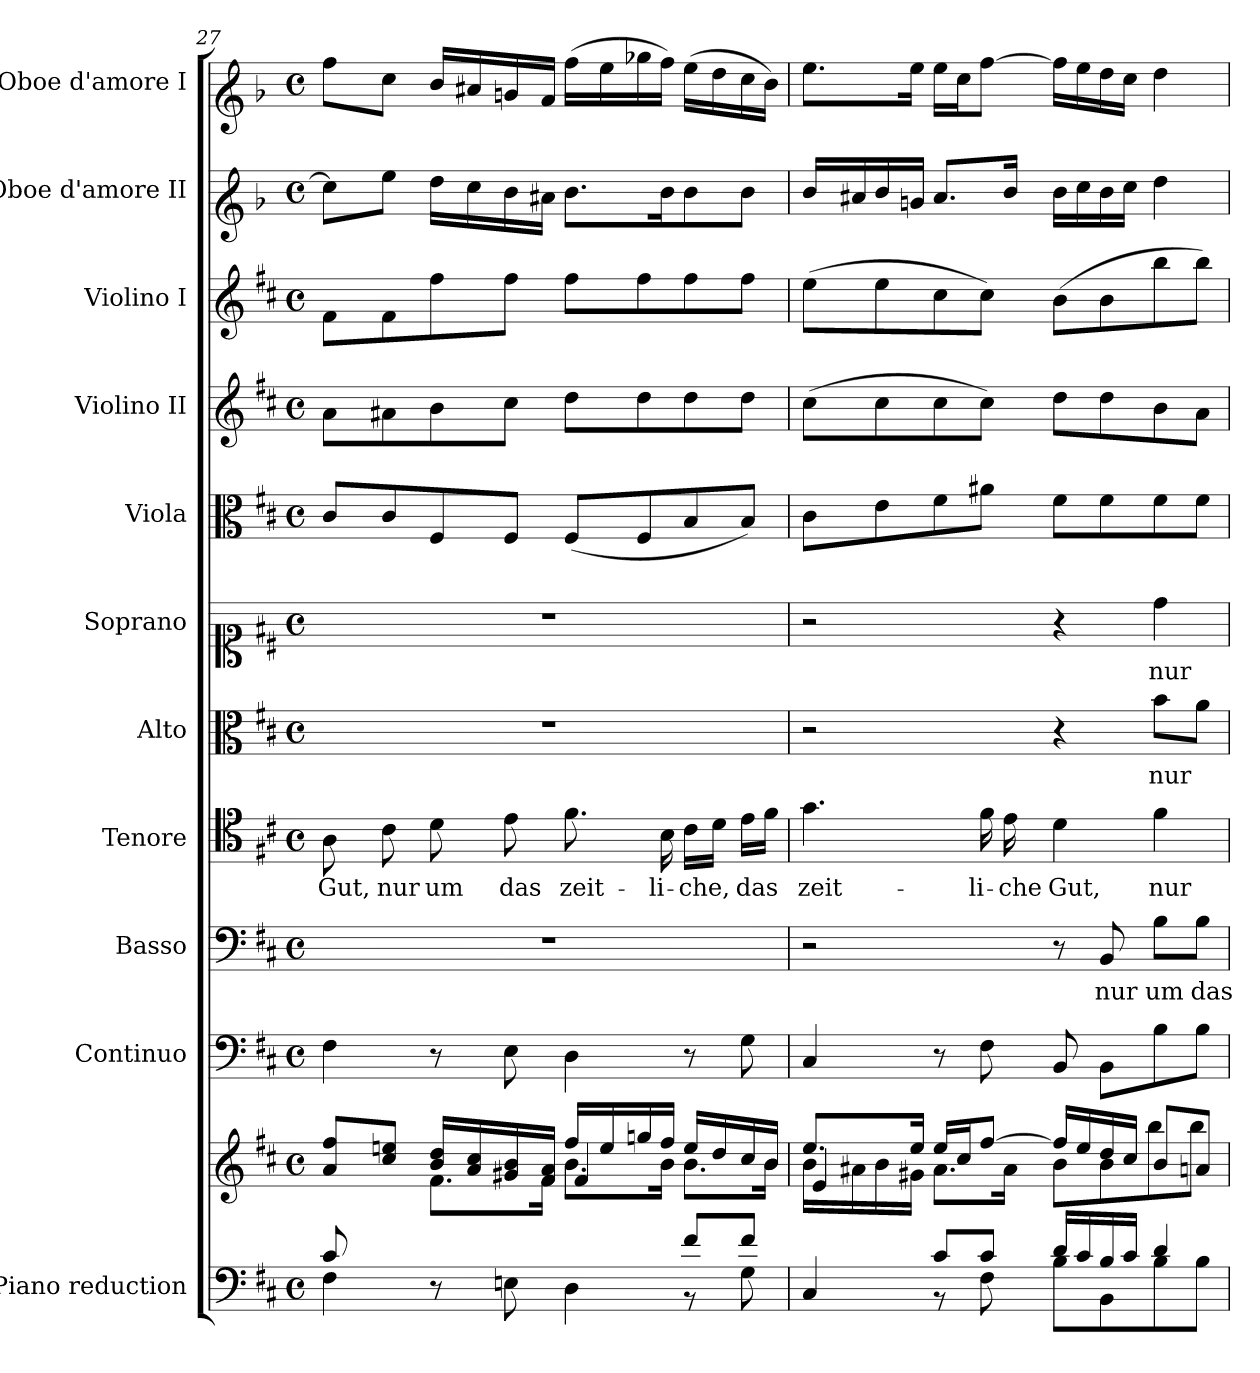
**kern	**kern	**kern	**kern	**text	**kern	**text	**kern	**text	**kern	**text	**kern	**kern	**kern	**kern	**kern
*part11	*part11	*part10	*part9	*part9	*part8	*part8	*part7	*part7	*part6	*part6	*part5	*part4	*part3	*part2	*part1
*staff12	*staff11	*staff10	*staff9	*staff9	*staff8	*staff8	*staff7	*staff7	*staff6	*staff6	*staff5	*staff4	*staff3	*staff2	*staff1
*I"Piano reduction	*	*I"Continuo	*I"Basso	*	*I"Tenore	*	*I"Alto	*	*I"Soprano	*	*I"Viola	*I"Violino II	*I"Violino I	*I"Oboe d'amore II	*I"Oboe d'amore I
*I'Pno	*	*	*	*	*	*	*	*	*	*	*I'Vla	*I'Vln	*I'Vln	*I'Ob	*I'Ob
*clefF4	*clefG2	*clefF4	*clefF4	*	*clefC4	*	*clefC3	*	*clefC1	*	*clefC3	*clefG2	*clefG2	*clefG1	*clefG1
*	*	*	*	*	*	*	*	*	*	*	*	*	*	*ITrd2c3	*ITrd2c3
*k[f#c#]	*k[f#c#]	*k[f#c#]	*k[f#c#]	*	*k[f#c#]	*	*k[f#c#]	*	*k[f#c#]	*	*k[f#c#]	*k[f#c#]	*k[f#c#]	*k[f#c#]	*k[f#c#]
*M4/4	*M4/4	*M4/4	*M4/4	*	*M4/4	*	*M4/4	*	*M4/4	*	*M4/4	*M4/4	*M4/4	*M4/4	*M4/4
*met(c)	*met(c)	*met(c)	*met(c)	*	*met(c)	*	*met(c)	*	*met(c)	*	*met(c)	*met(c)	*met(c)	*met(c)	*met(c)
=27	=27	=27	=27	=27	=27	=27	=27	=27	=27	=27	=27	=27	=27	=27	=27
*^	*^	*	*	*	*	*	*	*	*	*	*	*	*	*	*
*	*^	*	*^	*	*	*	*	*	*	*	*	*	*	*	*	*	*
!	!	!	!	!	!	!	!	!	!	!LO:LY:b	!	!	!	!	!	!	!	!	!
8c#/L	4F#\	2ryy	8a/ 8ff#/L	8ryy	2ryy	4F#\	1r	.	8A\	Gut,	1r	.	1r	.	8c#/L	8a\L	8f#\L	8cc#\L]	8ff#\L
!	!	!	!	!	!	!	!	!	!	!LO:LY:b	!	!	!	!	!	!	!	!	!
2..ryy	.	.	8cc#/ 8een/J	8a#X\J	.	.	.	.	8c#\	nur	.	.	.	.	8c#/	8a#X\	8f#\	8ee\J	8cc#\J
!	!	!	!	!	!	!	!	!	!	!LO:LY:b	!	!	!	!	!	!	!	!	!
.	8r	.	16b/ 16dd/LL	8.f#\L	.	8r	.	.	8d\	um	.	.	.	.	8F#/	8b\	8ff#\	16dd\LL	16b/LL
.	.	.	16a#/ 16cc#/	.	.	.	.	.	.	.	.	.	.	.	.	.	.	16cc#\	16a#X/
!	!	!	!	!	!	!	!	!	!	!LO:LY:b	!	!	!	!	!	!	!	!	!
.	8En\	.	16g#X/ 16b/	.	.	8E\	.	.	8e\	das	.	.	.	.	8F#/J	8cc#\J	8ff#\J	16b\	16g#X/
.	.	.	16f#/ 16a#/JJ	16f#\Jk	.	.	.	.	.	.	.	.	.	.	.	.	.	16a#X\JJ	16f#/JJ
!	!	!	!	!	!	!	!	!	!	!LO:LY:b	!	!	!	!	!	!	!	!	!
.	4ryy	4D\	16ff#/LL	8.b\L	4f#/	4D\	.	.	8.f#\	zeit-	.	.	.	.	(8F#/L	8dd\L	8ff#\L	8.b\L	(16ff#\LL
.	.	.	16ee/	.	.	.	.	.	.	.	.	.	.	.	.	.	.	.	16ee\
.	.	.	16ggn/	.	.	.	.	.	.	.	.	.	.	.	8F#/	8dd\	8ff#\	.	16ggn\
!	!	!	!	!	!	!	!	!	!	!LO:LY:b	!	!	!	!	!	!	!	!	!
.	.	.	16ff#/JJ	16b\Jk	.	.	.	.	16B\	-li-	.	.	.	.	.	.	.	16b\K	16ff#\JJ)
!	!	!	!	!	!	!	!	!	!	!LO:LY:b	!	!	!	!	!	!	!	!	!
.	8f#/L	8r	16ee/LL	8.b\L	4ryy	8r	.	.	16c#\LL	-che,	.	.	.	.	8B/	8dd\	8ff#\	8b\	(16ee\LL
.	.	.	16dd/	.	.	.	.	.	16d\JJ	.	.	.	.	.	.	.	.	.	16dd\
!	!	!	!	!	!	!	!	!	!	!LO:LY:b	!	!	!	!	!	!	!	!	!
.	8f#/J	8G\	16cc#/	.	.	8G\	.	.	16e\LL	das	.	.	.	.	8B/J)	8dd\J	8ff#\J	8b\J	16cc#\
.	.	.	16b/JJ	16b\Jk	.	.	.	.	16f#\JJ	.	.	.	.	.	.	.	.	.	16b\JJ)
*	*v	*v	*	*	*	*	*	*	*	*	*	*	*	*	*	*	*	*	*
=28	=28	=28	=28	=28	=28	=28	=28	=28	=28	=28	=28	=28	=28	=28	=28	=28	=28	=28
!	!	!	!	!	!	!	!	!	!LO:LY:b	!	!	!	!	!	!	!	!	!
4ryy	4C#/	8.ee/L	16b\LL	4e/	4C#/	2r	.	4.g\	zeit-	2r	.	2r	.	8c#\L	(8cc#\L	(8ee\L	16b/LL	8.ee\L
.	.	.	16a#X\	.	.	.	.	.	.	.	.	.	.	.	.	.	16a#X/	.
.	.	.	16b\	.	.	.	.	.	.	.	.	.	.	8e\	8cc#\	8ee\	16b/	.
.	.	16ee/Jk	16g#X\JJ	.	.	.	.	.	.	.	.	.	.	.	.	.	16g#X/JJ	16ee\Jk
8c#/L	8r	16ee/LL	8.a#\L	2.ryy	8r	.	.	.	.	.	.	.	.	8f#\	8cc#\	8cc#\	8.a#/L	16ee\LL
.	.	16cc#/J	.	.	.	.	.	.	.	.	.	.	.	.	.	.	.	16cc#\J
!	!	!	!	!	!	!	!	!	!LO:LY:b	!	!	!	!	!	!	!	!	!
8c#/J	8F#\	[8ff#/J	.	.	8F#\	.	.	16f#\	-li-	.	.	.	.	8a#X\J	8cc#\J)	8cc#\J)	.	[8ff#\J
!	!	!	!	!	!	!	!	!	!LO:LY:b	!	!	!	!	!	!	!	!	!
.	.	.	16a#\Jk	.	.	.	.	16e\	-che	.	.	.	.	.	.	.	16b/Jk	.
!	!	!	!	!	!	!	!	!	!LO:LY:b	!	!	!	!	!	!	!	!	!
16d/LL	8B\L	16ff#/LL]	8b\L	.	8BB/	8r	.	4d\	Gut,	4r	.	4r	.	8f#\L	8dd\L	(8b\L	16b\LL	16ff#\LL]
16c#/	.	16ee/	.	.	.	.	.	.	.	.	.	.	.	.	.	.	16cc#\	16ee\
!	!	!	!	!	!	!	!LO:LY:b	!	!	!	!	!	!	!	!	!	!	!
16B/	8BB\	16dd/	8b\	.	8BB\L	8BB/	nur	.	.	.	.	.	.	8f#\	8dd\	8b\	16b\	16dd\
16c#/JJ	.	16cc#/JJ	.	.	.	.	.	.	.	.	.	.	.	.	.	.	16cc#\JJ	16cc#\JJ
!	!	!	!	!	!	!	!LO:LY:b	!	!LO:LY:b	!	!LO:LY:b	!	!LO:LY:b	!	!	!	!	!
4d/	8B\	8b/L	8bb\	.	8B\	8B\L	um	4f#\	nur	8b\L	nur	4dd\	nur	8f#\	8b\	8bb\	4dd\	4dd\
!	!	!	!	!	!	!	!LO:LY:b	!	!	!	!	!	!	!	!	!	!	!
.	8B\J	8an/J	8bb\J	.	8B\J	8B\J	das	.	.	8a\J	.	.	.	8f#\J	8a\J	8bb\J)	.	.
*v	*v	*	*	*	*	*	*	*	*	*	*	*	*	*	*	*	*	*
*	*v	*v	*v	*	*	*	*	*	*	*	*	*	*	*	*	*	*
=	=	=	=	=	=	=	=	=	=	=	=	=	=	=	=
*-	*-	*-	*-	*-	*-	*-	*-	*-	*-	*-	*-	*-	*-	*-	*-
